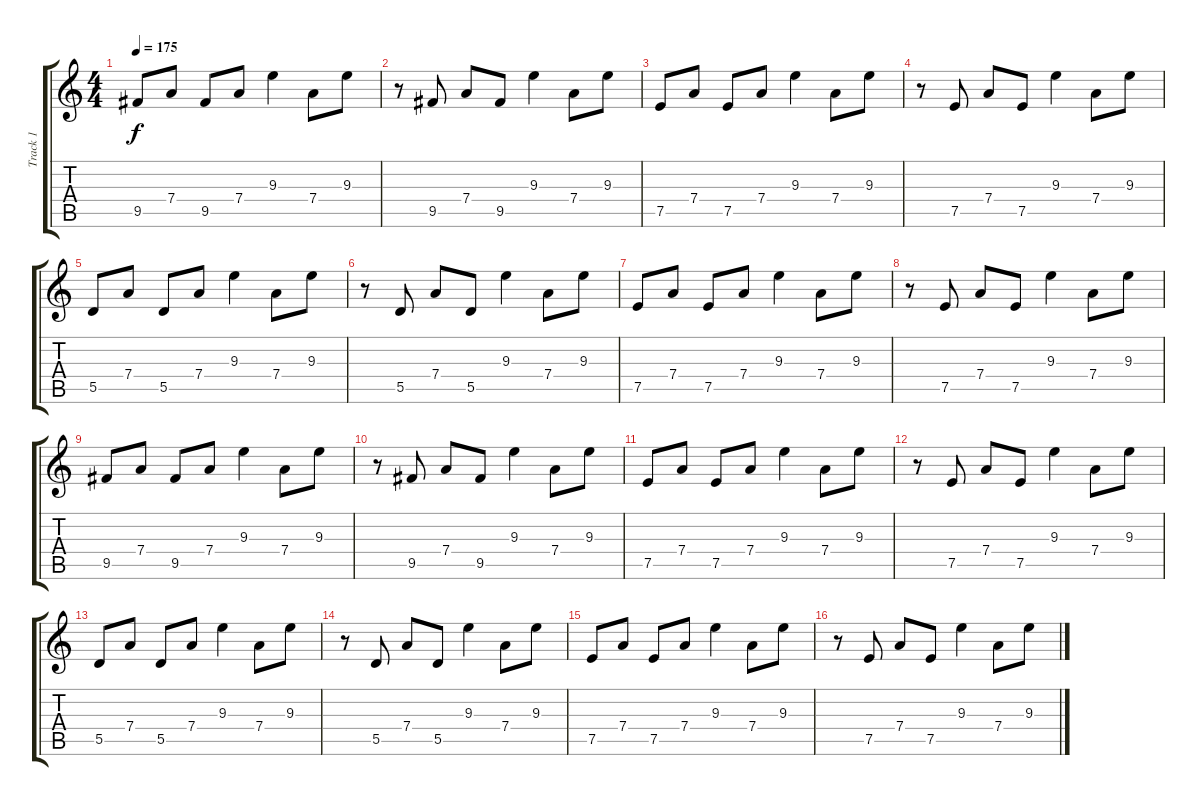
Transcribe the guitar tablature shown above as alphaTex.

\track ("Track 1" "Track 1") {instrument electricguitarclean}
\staff {score tabs}
\tuning (E4 B3 G3 D3 A2 E2) {hide}
\ts (4 4)
\tempo 175
\clef g2
\ks c
9.5.8{dy f} 7.4.8 9.5.8 7.4.8 9.3.4 7.4.8 9.3.8 |
r.8 9.5.8 7.4.8 9.5.8 9.3.4 7.4.8 9.3.8 |
7.5.8 7.4.8 7.5.8 7.4.8 9.3.4 7.4.8 9.3.8 |
r.8 7.5.8 7.4.8 7.5.8 9.3.4 7.4.8 9.3.8 |
5.5.8 7.4.8 5.5.8 7.4.8 9.3.4 7.4.8 9.3.8 |
r.8 5.5.8 7.4.8 5.5.8 9.3.4 7.4.8 9.3.8 |
7.5.8 7.4.8 7.5.8 7.4.8 9.3.4 7.4.8 9.3.8 |
r.8 7.5.8 7.4.8 7.5.8 9.3.4 7.4.8 9.3.8 |
9.5.8 7.4.8 9.5.8 7.4.8 9.3.4 7.4.8 9.3.8 |
r.8 9.5.8 7.4.8 9.5.8 9.3.4 7.4.8 9.3.8 |
7.5.8 7.4.8 7.5.8 7.4.8 9.3.4 7.4.8 9.3.8 |
r.8 7.5.8 7.4.8 7.5.8 9.3.4 7.4.8 9.3.8 |
5.5.8 7.4.8 5.5.8 7.4.8 9.3.4 7.4.8 9.3.8 |
r.8 5.5.8 7.4.8 5.5.8 9.3.4 7.4.8 9.3.8 |
7.5.8 7.4.8 7.5.8 7.4.8 9.3.4 7.4.8 9.3.8 |
r.8 7.5.8 7.4.8 7.5.8 9.3.4 7.4.8 9.3.8
